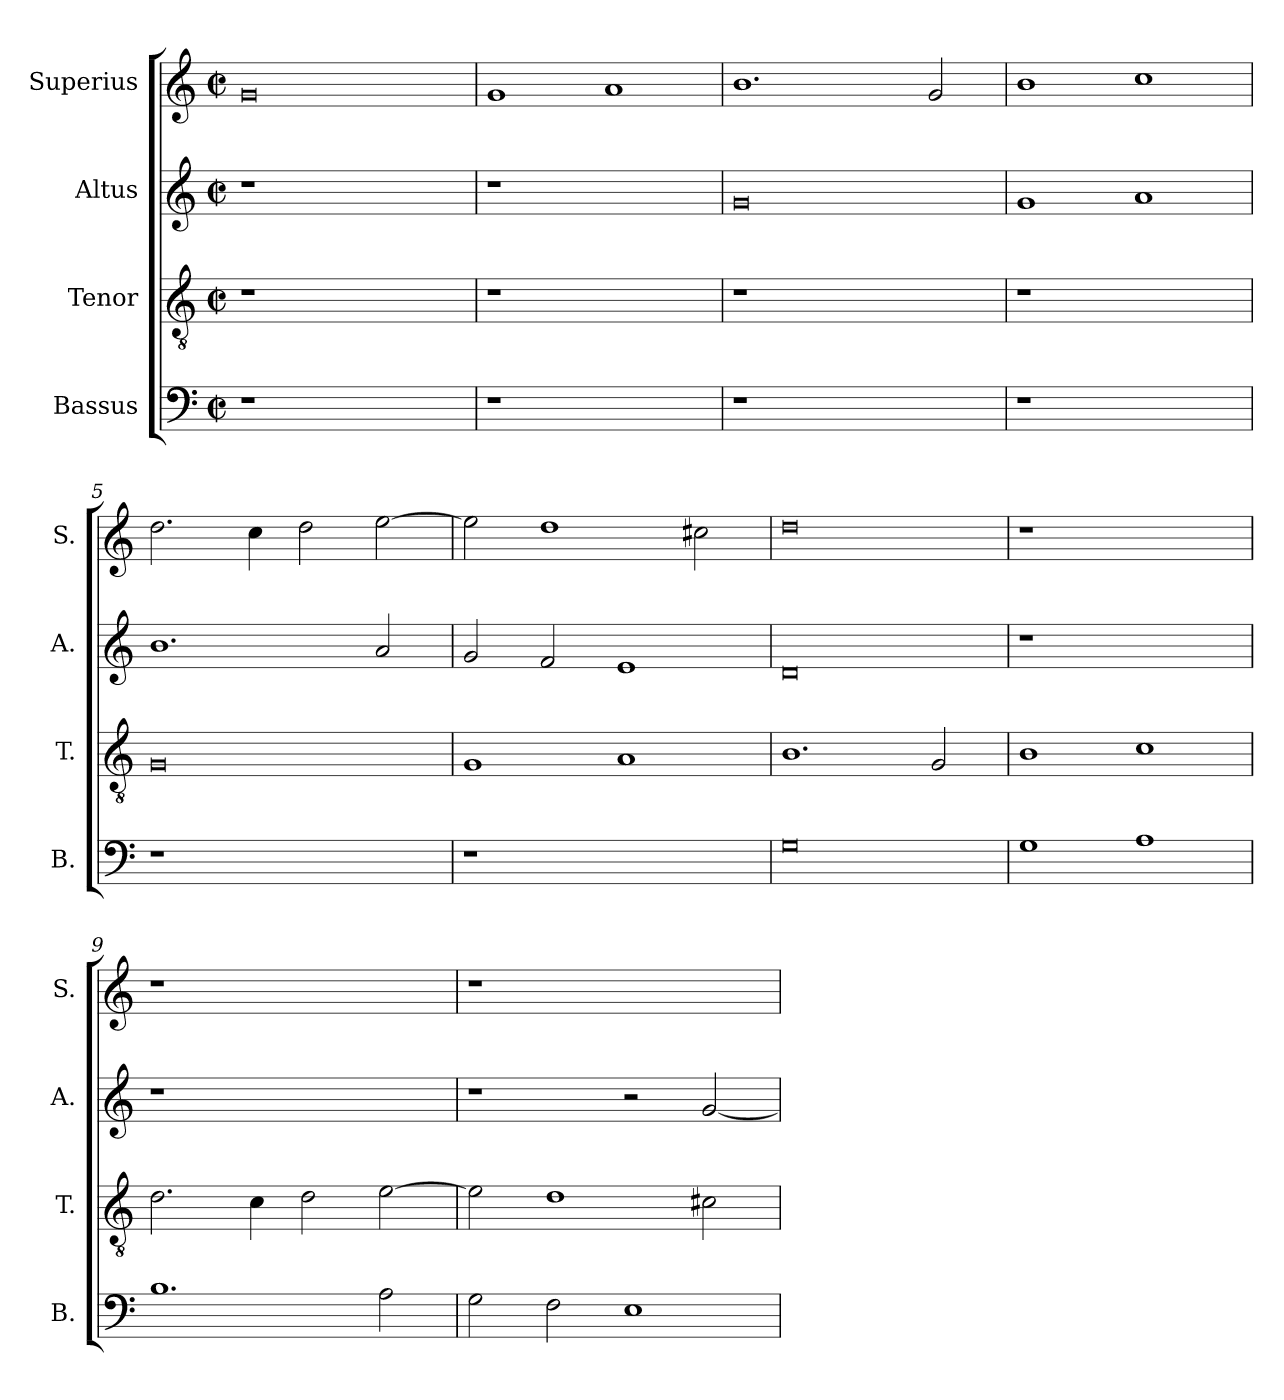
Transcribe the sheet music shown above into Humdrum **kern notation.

**kern	**kern	**kern	**kern
*part4	*part3	*part2	*part1
*staff4	*staff3	*staff2	*staff1
*I"Bassus	*I"Tenor	*I"Altus	*I"Superius
*I'B.	*I'T.	*I'A.	*I'S.
!!LO:PB:g=z
*clefF4	*clefGv2	*clefG2	*clefG2
*	*ITrd7c12	*	*
*k[]	*k[]	*k[]	*k[]
*C:	*C:	*C:	*C:
*M2/2	*M2/2	*M2/2	*M2/2
*met(c|)	*met(c|)	*met(c|)	*met(c|)
=1	=1	=1	=1
!LO:N:vis=1	!LO:N:vis=1	!LO:N:vis=1	!
1r	1r	1r	0gi
1ryy	1ryy	1ryy	.
=2	=2	=2	=2
!LO:N:vis=1	!LO:N:vis=1	!LO:N:vis=1	!
1r	1r	1r	1gi
1ryy	1ryy	1ryy	1ai
=3	=3	=3	=3
!LO:N:vis=1	!LO:N:vis=1	!	!
1r	1r	0gi	1.bi
1ryy	1ryy	.	.
.	.	.	2gi/
=4	=4	=4	=4
!LO:N:vis=1	!LO:N:vis=1	!	!
1r	1r	1gi	1bi
1ryy	1ryy	1ai	1cci
=5	=5	=5	=5
!LO:N:vis=1	!	!	!
1r	0GGi	1.bi	2.ddi\
.	.	.	4cci\
1ryy	.	.	2ddi\
.	.	2ai/	[>2eei\
=6	=6	=6	=6
!LO:N:vis=1	!	!	!
1r	1GGi	2gi/	2eei\]
.	.	2fi/	1ddi
1ryy	1AAi	1ei	.
.	.	.	2cc#Xi\
!!LO:LB:g=z
=7	=7	=7	=7
0Gi	1.BBi	0di	0ddi
.	2GGi/	.	.
=8	=8	=8	=8
!	!	!LO:N:vis=1	!LO:N:vis=1
1Gi	1BBi	1r	1r
1Ai	1Ci	1ryy	1ryy
=9	=9	=9	=9
!	!	!LO:N:vis=1	!LO:N:vis=1
1.Bi	2.Di\	1r	1r
.	4Ci\	.	.
.	2Di\	1ryy	1ryy
2Ai\	[>2Ei\	.	.
=10	=10	=10	=10
!	!	!	!LO:N:vis=1
2Gi\	2Ei\]	1r	1r
2Fi\	1Di	.	.
1Ei	.	2r	1ryy
.	2C#Xi\	[<2gi/	.
=	=	=	=
*-	*-	*-	*-
